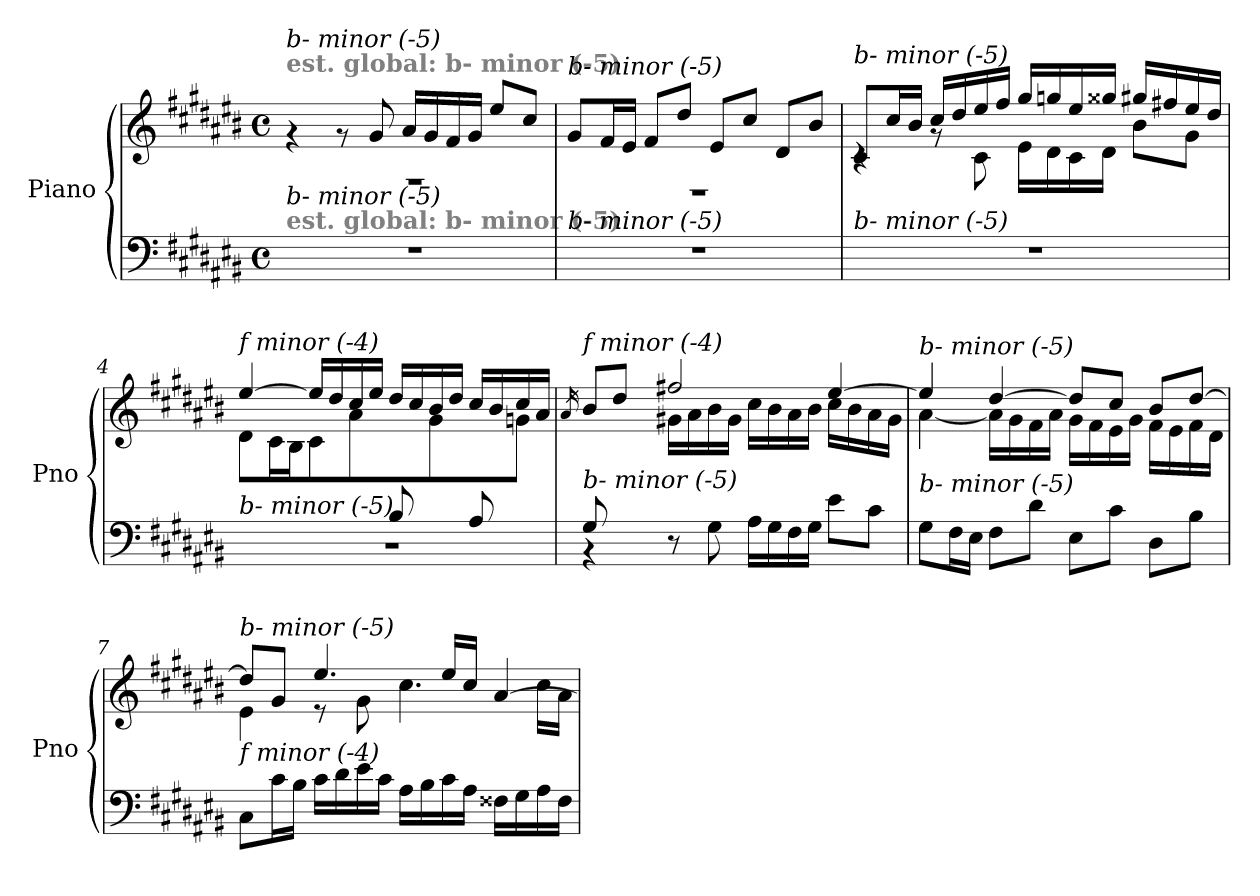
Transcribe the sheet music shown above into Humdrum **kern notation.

**kern	**kern
*part1	*part1
*staff2	*staff1
*I"Piano	*
*I'Pno	*
*clefF4	*clefG2
*k[f#c#g#d#a#e#b#]	*k[f#c#g#d#a#e#b#]
*M4/4	*M4/4
*met(c)	*met(c)
=1	=1
*	*^
!	!LO:TX:a:B:color=#808080:t=est. global&colon; b- minor (-5)	!
!	!LO:TX:i:t=b- minor (-5)	!
!LO:TX:a:B:color=#808080:t=est. global&colon; b- minor (-5)	!	!
!LO:TX:i:t=b- minor (-5)	!	!
1r	1rF	4rg
.	.	8rg
.	.	8g#/
.	.	16a#/LL
.	.	16g#/
.	.	16f#/
.	.	16g#/JJ
.	.	8ee#/L
.	.	8cc#/J
=2	=2	=2
!	!LO:TX:i:t=b- minor (-5)	!
!LO:TX:i:t=b- minor (-5)	!	!
1r	1rD	8g#/L
.	.	16f#/L
.	.	16e#/JJ
.	.	8f#/L
.	.	8dd#/J
.	.	8e#/L
.	.	8cc#/J
.	.	8d#/L
.	.	8b#/J
=3	=3	=3
!	!LO:TX:i:t=b- minor (-5)	!
!LO:TX:i:t=b- minor (-5)	!	!
1r	8c#/L	4rc
.	16cc#/L	.
.	16b#/JJ	.
.	16cc#/LL	8rg
.	16dd#/	.
.	16ee#/	8c#\
.	16ff#/JJ	.
.	16gg#/LL	16e#\LL
.	16ggni/	16d#\
.	16ee#/	16c#\
.	16gg##i/JJ	16d#\JJ
.	16gg#/LL	8b#\L
.	16ff#X/	.
.	16ee#/	8g#\J
.	16dd#/JJ	.
!!LO:LB:g=z	!!
=4	=4	=4
*^	*	*
!	!	!LO:TX:i:t=f minor (-4)	!
!LO:TX:i:t=b- minor (-5)	!	!	!
2ryy	1r	[4ee#/	8d#\L
.	.	.	16c#\L
.	.	.	16B#\JJ
.	.	16ee#/LL]	8c#\L
.	.	16dd#/	.
.	.	16cc#/	8a#\J
.	.	16ee#/JJ	.
8B#/L	.	16dd#/LL	8ryy
.	.	16cc#/	.
8ryy	.	16b#/	8g#\J
.	.	16dd#/JJ	.
8A#/L	.	16cc#/LL	8ryy
.	.	16b#/	.
8ryy	.	16cc#/	8gni\J
.	.	16a#/JJ	.
=5	=5	=5	=5
.	.	16qa#/	.
!	!	!LO:TX:i:t=f minor (-4)	!
!LO:TX:i:t=b- minor (-5)	!	!	!
8G#/L	4rBB	8b#/L	8ryy
2..ryy	.	8dd#/J	16g#\L
.	.	.	16gni\JJ
.	8r	2ff#X/	16g#\LL
.	.	.	16a#\
.	8G#\	.	16b#\
.	.	.	16g#\JJ
.	16A#\LL	.	16cc#\LL
.	16G#\	.	16b#\
.	16F#\	.	16a#\
.	16G#\JJ	.	16b#\JJ
.	8e#\L	[4ee#/	16cc#\LL
.	.	.	16b#\
.	8c#\J	.	16a#\
.	.	.	16g#\JJ
*v	*v	*	*
=6	=6	=6
!	!LO:TX:i:t=b- minor (-5)	!
!LO:TX:i:t=b- minor (-5)	!	!
8G#\L	4ee#/]	[4a#\
16F#\L	.	.
16E#\JJ	.	.
8F#\L	[4dd#/	16a#\LL]
.	.	16g#\
8d#\J	.	16f#\
.	.	16a#\JJ
8E#\L	8dd#/L]	16g#\LL
.	.	16f#\
8c#\J	8cc#/J	16e#\
.	.	16g#\JJ
8D#\L	8b#/L	16f#\LL
.	.	16e#\
8B#\J	[8dd#/J	16f#\
.	.	16d#\JJ
!!LO:LB:g=z	!!
=7	=7	=7
!	!LO:TX:i:t=b- minor (-5)	!
!LO:TX:i:t=f minor (-4)	!	!
8C#\L	8dd#/L]	4e#\
16c#\L	8g#/J	.
16B#\JJ	.	.
16c#\LL	4.ee#/	8r
16d#\	.	.
16e#\	.	8g#\
16c#\JJ	.	.
16A#\LL	.	4.cc#\
16B#\	.	.
16c#\	16ee#/LL	.
16A#\JJ	16cc#/JJ	.
16F##X\LL	[4a#/	.
16G#\	.	.
16A#\	.	16cc#\LL
16F##\JJ	.	16a#\JJ
*	*v	*v
=	=
*-	*-
